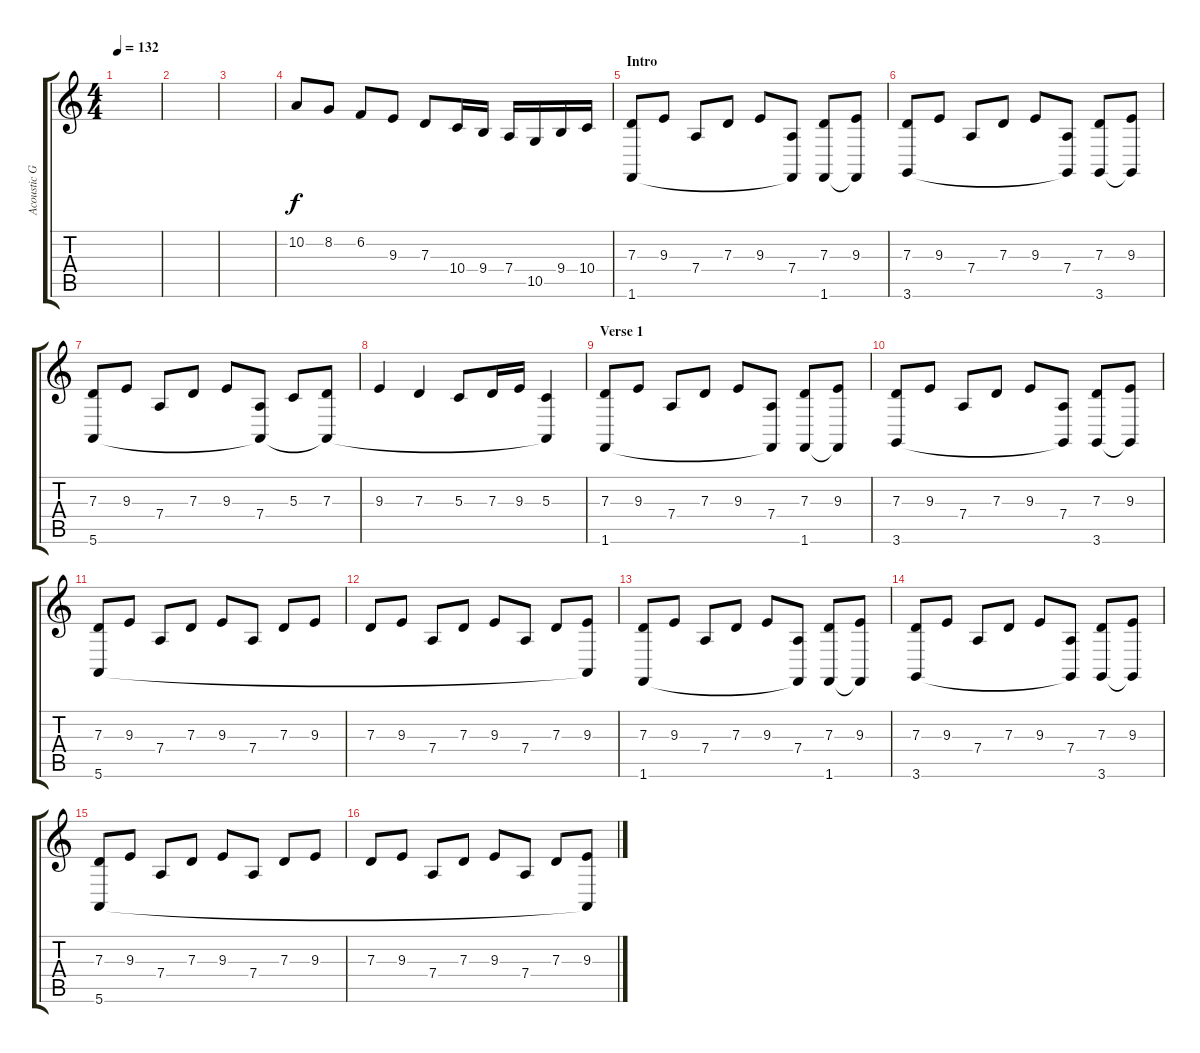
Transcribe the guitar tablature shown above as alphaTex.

\track ("Acoustic Grand Piano" "Acoustic G") {instrument acousticgrandpiano}
\staff {score tabs}
\tuning (E4 B3 G3 D3 A2 E2) {hide}
\ts (4 4)
\tempo 132
\clef g2
\ks c
|
|
|
10.2.8 8.2.8 6.2.8 9.3.8 7.3.8 10.4.16 9.4.16 7.4.16 10.5.16 9.4.16 10.4.16 |
\section ("" "Intro")
(7.3 1.6).8 9.3.8 7.4.8 7.3.8 9.3.8 (7.4 1.6{t}).8 (7.3 1.6).8 (9.3 1.6{t}).8 |
(7.3 3.6).8 9.3.8 7.4.8 7.3.8 9.3.8 (7.4 3.6{t}).8 (7.3 3.6).8 (9.3 3.6{t}).8 |
(7.3 5.6).8 9.3.8 7.4.8 7.3.8 9.3.8 (7.4 5.6{t}).8 5.3.8 (7.3 5.6{t}).8 |
9.3.4 7.3.4 5.3.8 7.3.16 9.3.16 (5.3 5.6{t}).4 |
\section ("" "Verse 1")
(7.3 1.6).8 9.3.8 7.4.8 7.3.8 9.3.8 (7.4 1.6{t}).8 (7.3 1.6).8 (9.3 1.6{t}).8 |
(7.3 3.6).8 9.3.8 7.4.8 7.3.8 9.3.8 (7.4 3.6{t}).8 (7.3 3.6).8 (9.3 3.6{t}).8 |
(7.3 5.6).8 9.3.8 7.4.8 7.3.8 9.3.8 7.4.8 7.3.8 9.3.8 |
7.3.8 9.3.8 7.4.8 7.3.8 9.3.8 7.4.8 7.3.8 (9.3 5.6{t}).8 |
(7.3 1.6).8 9.3.8 7.4.8 7.3.8 9.3.8 (7.4 1.6{t}).8 (7.3 1.6).8 (9.3 1.6{t}).8 |
(7.3 3.6).8 9.3.8 7.4.8 7.3.8 9.3.8 (7.4 3.6{t}).8 (7.3 3.6).8 (9.3 3.6{t}).8 |
(7.3 5.6).8 9.3.8 7.4.8 7.3.8 9.3.8 7.4.8 7.3.8 9.3.8 |
7.3.8 9.3.8 7.4.8 7.3.8 9.3.8 7.4.8 7.3.8 (9.3 5.6{t}).8
